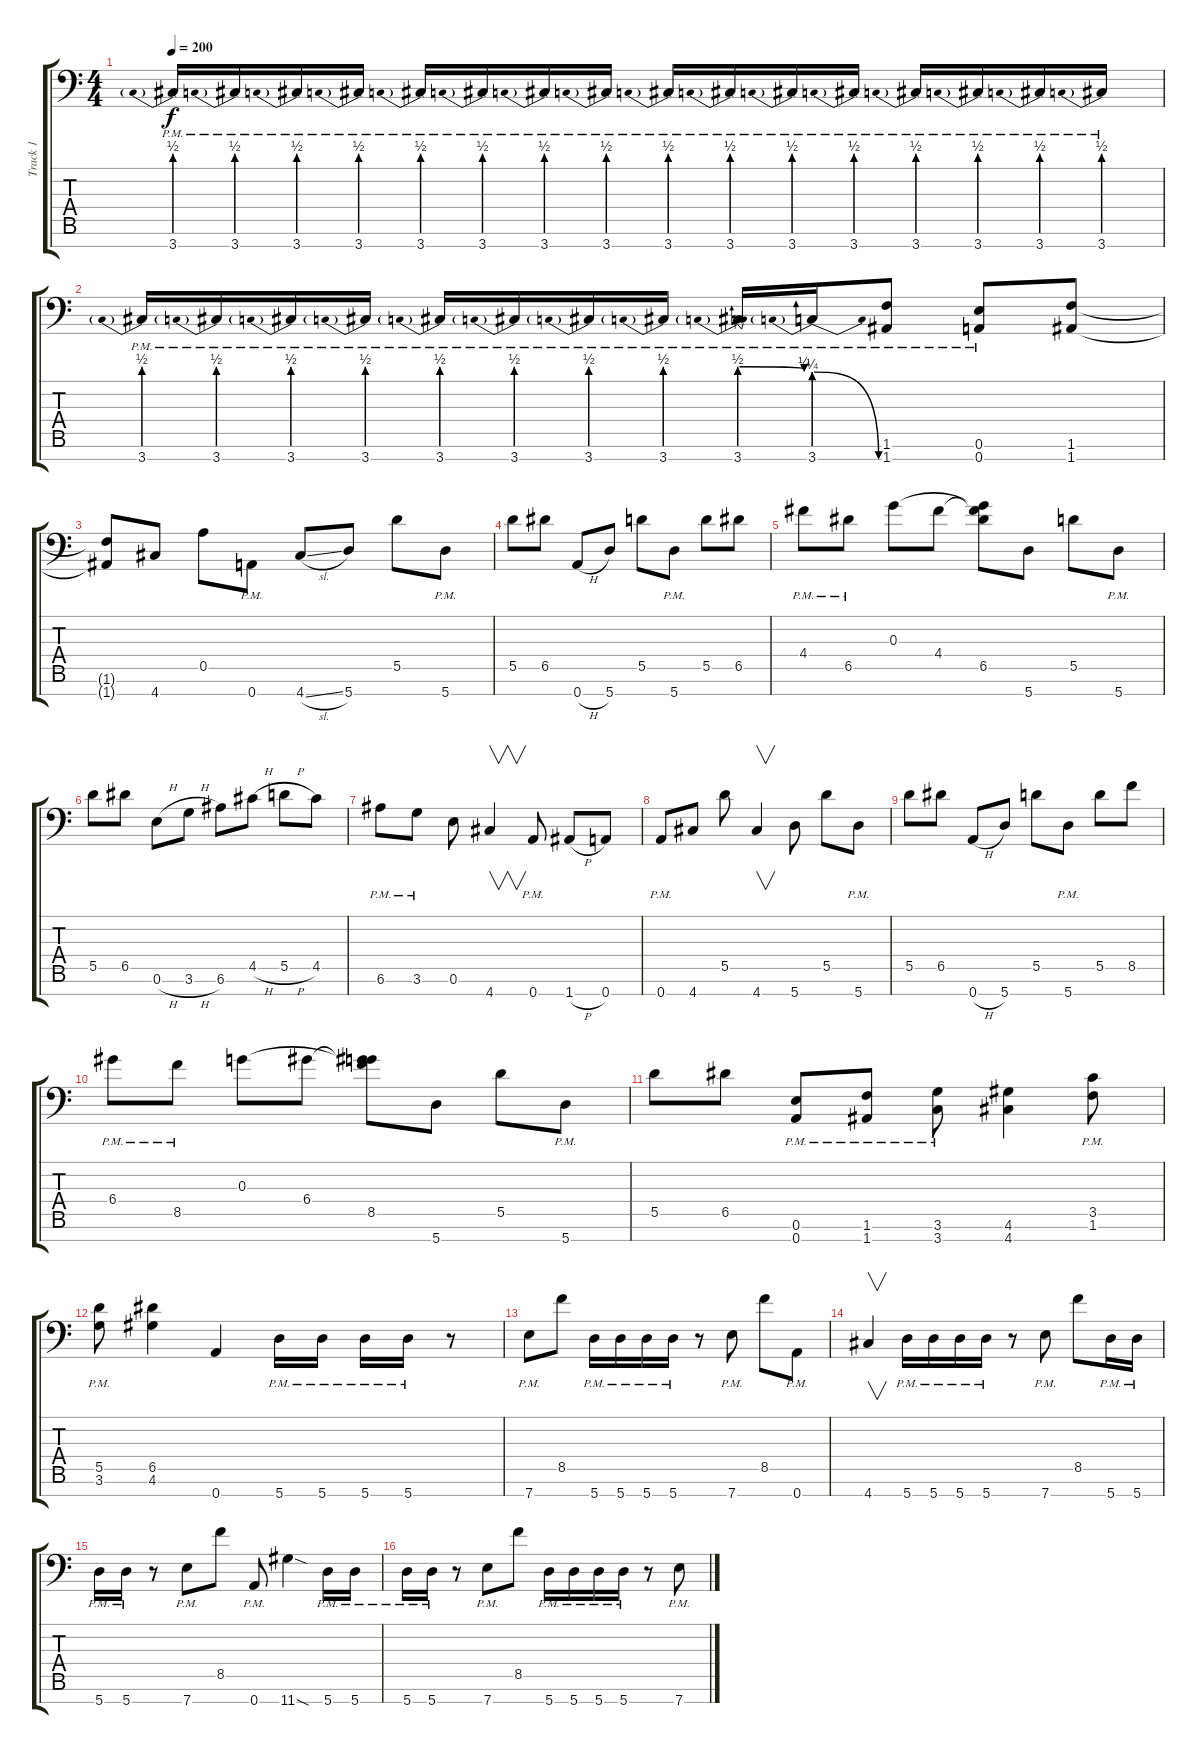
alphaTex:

\track ("Track 1" "Track 1") {instrument overdrivenguitar}
\staff {score tabs}
\tuning (E4 B3 G3 D3 A2 E2 A1) {hide}
\ts (4 4)
\tempo 200
\clef f4
\ks c
3.7{be (prebend 0 2 60 2) pm}.16{dy f} 3.7{be (prebend 0 2 60 2) pm}.16 3.7{be (prebend 0 2 60 2) pm}.16 3.7{be (prebend 0 2 60 2) pm}.16 3.7{be (prebend 0 2 60 2) pm}.16 3.7{be (prebend 0 2 60 2) pm}.16 3.7{be (prebend 0 2 60 2) pm}.16 3.7{be (prebend 0 2 60 2) pm}.16 3.7{be (prebend 0 2 60 2) pm}.16 3.7{be (prebend 0 2 60 2) pm}.16 3.7{be (prebend 0 2 60 2) pm}.16 3.7{be (prebend 0 2 60 2) pm}.16 3.7{be (prebend 0 2 60 2) pm}.16 3.7{be (prebend 0 2 60 2) pm}.16 3.7{be (prebend 0 2 60 2) pm}.16 3.7{be (prebend 0 2 60 2) pm}.16 |
3.7{be (prebend 0 2 60 2) pm}.16 3.7{be (prebend 0 2 60 2) pm}.16 3.7{be (prebend 0 2 60 2) pm}.16 3.7{be (prebend 0 2 60 2) pm}.16 3.7{be (prebend 0 2 60 2) pm}.16 3.7{be (prebend 0 2 60 2) pm}.16 3.7{be (prebend 0 2 60 2) pm}.16 3.7{be (prebend 0 2 60 2) pm}.16 3.7{be (prebendrelease 0 2 60 1) pm}.16 3.7{be (prebendrelease 0 1 60 0) pm}.16 (1.6{pm} 1.7{pm}).8 (0.6{pm} 0.7{pm}).8 (1.6 1.7).8 |
(1.6{t} 1.7{t}).8 4.7.8 0.5.8 0.7{pm}.8 4.7{sl}.8 5.7.8 5.5.8 5.7{pm}.8 |
5.5.8 6.5.8 0.7{h}.8 5.7.8 5.5.8 5.7{pm}.8 5.5.8 6.5.8 |
4.4{pm}.8 6.5{pm}.8 0.3.8 4.4.8 (0.3{t} 4.4{t} 6.5).8 5.7.8 5.5.8 5.7{pm}.8 |
5.5.8 6.5.8 0.6{h}.8 3.6{h}.8 6.6.8 4.5{h}.8 5.5{h}.8 4.5.8 |
6.6{pm}.8 3.6{pm}.8 0.6.8 4.7.4{v} 0.7{pm}.8 1.7{h}.8 0.7.8 |
0.7{pm}.8 4.7.8 5.5.8 4.7.4{v} 5.7.8 5.5.8 5.7{pm}.8 |
5.5.8 6.5.8 0.7{h}.8 5.7.8 5.5.8 5.7{pm}.8 5.5.8 8.5.8 |
6.4{pm}.8 8.5{pm}.8 0.3.8 6.4.8 (0.3{t} 6.4{t} 8.5).8 5.7.8 5.5.8 5.7{pm}.8 |
5.5.8 6.5.8 (0.6{pm} 0.7{pm}).8 (1.6{pm} 1.7{pm}).8 (3.6{pm} 3.7{pm}).8 (4.6 4.7).4 (3.5{pm} 1.6{pm}).8 |
(5.5{pm} 3.6{pm}).8 (6.5 4.6).4 0.7.4 5.7{pm}.16 5.7{pm}.16 5.7{pm}.16 5.7{pm}.16 r.8 |
7.7{pm}.8 8.5.8 5.7{pm}.16 5.7{pm}.16 5.7{pm}.16 5.7{pm}.16 r.8 7.7{pm}.8 8.5.8 0.7{pm}.8 |
4.7.4{v} 5.7{pm}.16 5.7{pm}.16 5.7{pm}.16 5.7{pm}.16 r.8 7.7{pm}.8 8.5.8 5.7{pm}.16 5.7{pm}.16 |
5.7{pm}.16 5.7{pm}.16 r.8 7.7{pm}.8 8.5.8 0.7{pm}.8 11.7{sod}.4 5.7{pm}.16 5.7{pm}.16 |
5.7{pm}.16 5.7{pm}.16 r.8 7.7{pm}.8 8.5.8 5.7{pm}.16 5.7{pm}.16 5.7{pm}.16 5.7{pm}.16 r.8 7.7{pm}.8
